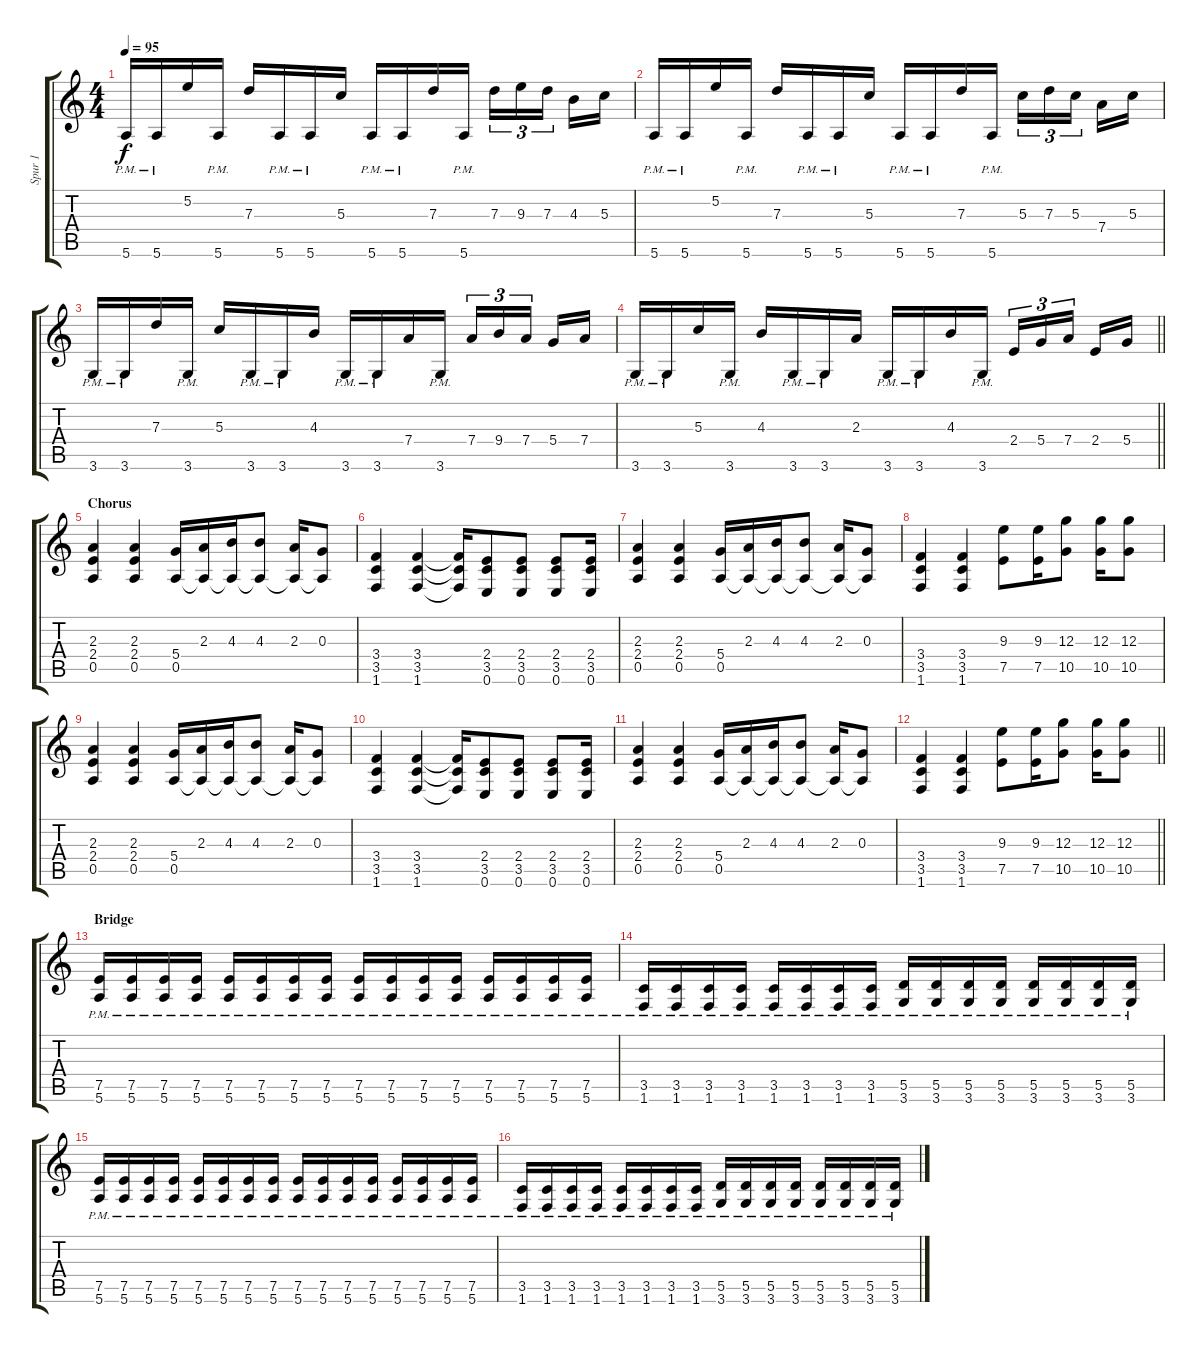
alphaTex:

\track ("Spur 1" "Spur 1") {instrument distortionguitar}
\staff {score tabs}
\tuning (E4 B3 G3 D3 A2 E2) {hide}
\ts (4 4)
\tempo 95
\clef g2
\ks c
5.6{pm}.16{dy f} 5.6{pm}.16 5.2.16 5.6{pm}.16 7.3.16 5.6{pm}.16 5.6{pm}.16 5.3.16 5.6{pm}.16 5.6{pm}.16 7.3.16 5.6{pm}.16 7.3.16{tu (3 2)} 9.3.16{tu (3 2)} 7.3.16{tu (3 2)} 4.3.16 5.3.16 |
5.6{pm}.16 5.6{pm}.16 5.2.16 5.6{pm}.16 7.3.16 5.6{pm}.16 5.6{pm}.16 5.3.16 5.6{pm}.16 5.6{pm}.16 7.3.16 5.6{pm}.16 5.3.16{tu (3 2)} 7.3.16{tu (3 2)} 5.3.16{tu (3 2)} 7.4.16 5.3.16 |
3.6{pm}.16 3.6{pm}.16 7.3.16 3.6{pm}.16 5.3.16 3.6{pm}.16 3.6{pm}.16 4.3.16 3.6{pm}.16 3.6{pm}.16 7.4.16 3.6{pm}.16 7.4.16{tu (3 2)} 9.4.16{tu (3 2)} 7.4.16{tu (3 2)} 5.4.16 7.4.16 |
\barLineRight lightlight
3.6{pm}.16 3.6{pm}.16 5.3.16 3.6{pm}.16 4.3.16 3.6{pm}.16 3.6{pm}.16 2.3.16 3.6{pm}.16 3.6{pm}.16 4.3.16 3.6{pm}.16 2.4.16{tu (3 2)} 5.4.16{tu (3 2)} 7.4.16{tu (3 2)} 2.4.16 5.4.16 |
\section ("" "Chorus")
(2.3 2.4 0.5).4 (2.3 2.4 0.5).4 (5.4 0.5).16 (2.3 0.5{t}).16 (4.3 0.5{t}).16 (4.3 0.5{t}).8 (2.3 0.5{t}).16 (0.3 0.5{t}).8 |
(3.4 3.5 1.6).4 (3.4 3.5 1.6).4 (3.4{t} 3.5{t} 1.6{t}).16 (2.4 3.5 0.6).8 (2.4 3.5 0.6).8 (2.4 3.5 0.6).8 (2.4 3.5 0.6).16 |
(2.3 2.4 0.5).4 (2.3 2.4 0.5).4 (5.4 0.5).16 (2.3 0.5{t}).16 (4.3 0.5{t}).16 (4.3 0.5{t}).8 (2.3 0.5{t}).16 (0.3 0.5{t}).8 |
(3.4 3.5 1.6).4 (3.4 3.5 1.6).4 (9.3 7.5).8 (9.3 7.5).16 (12.3 10.5).8 (12.3 10.5).16 (12.3 10.5).8 |
(2.3 2.4 0.5).4 (2.3 2.4 0.5).4 (5.4 0.5).16 (2.3 0.5{t}).16 (4.3 0.5{t}).16 (4.3 0.5{t}).8 (2.3 0.5{t}).16 (0.3 0.5{t}).8 |
(3.4 3.5 1.6).4 (3.4 3.5 1.6).4 (3.4{t} 3.5{t} 1.6{t}).16 (2.4 3.5 0.6).8 (2.4 3.5 0.6).8 (2.4 3.5 0.6).8 (2.4 3.5 0.6).16 |
(2.3 2.4 0.5).4 (2.3 2.4 0.5).4 (5.4 0.5).16 (2.3 0.5{t}).16 (4.3 0.5{t}).16 (4.3 0.5{t}).8 (2.3 0.5{t}).16 (0.3 0.5{t}).8 |
\barLineRight lightlight
(3.4 3.5 1.6).4 (3.4 3.5 1.6).4 (9.3 7.5).8 (9.3 7.5).16 (12.3 10.5).8 (12.3 10.5).16 (12.3 10.5).8 |
\section ("" "Bridge")
(7.5{pm} 5.6{pm}).16 (7.5{pm} 5.6{pm}).16 (7.5{pm} 5.6{pm}).16 (7.5{pm} 5.6{pm}).16 (7.5{pm} 5.6{pm}).16 (7.5{pm} 5.6{pm}).16 (7.5{pm} 5.6{pm}).16 (7.5{pm} 5.6{pm}).16 (7.5{pm} 5.6{pm}).16 (7.5{pm} 5.6{pm}).16 (7.5{pm} 5.6{pm}).16 (7.5{pm} 5.6{pm}).16 (7.5{pm} 5.6{pm}).16 (7.5{pm} 5.6{pm}).16 (7.5{pm} 5.6{pm}).16 (7.5{pm} 5.6{pm}).16 |
(3.5{pm} 1.6{pm}).16 (3.5{pm} 1.6{pm}).16 (3.5{pm} 1.6{pm}).16 (3.5{pm} 1.6{pm}).16 (3.5{pm} 1.6{pm}).16 (3.5{pm} 1.6{pm}).16 (3.5{pm} 1.6{pm}).16 (3.5{pm} 1.6{pm}).16 (5.5{pm} 3.6{pm}).16 (5.5{pm} 3.6{pm}).16 (5.5{pm} 3.6{pm}).16 (5.5{pm} 3.6{pm}).16 (5.5{pm} 3.6{pm}).16 (5.5{pm} 3.6{pm}).16 (5.5{pm} 3.6{pm}).16 (5.5{pm} 3.6{pm}).16 |
(7.5{pm} 5.6{pm}).16 (7.5{pm} 5.6{pm}).16 (7.5{pm} 5.6{pm}).16 (7.5{pm} 5.6{pm}).16 (7.5{pm} 5.6{pm}).16 (7.5{pm} 5.6{pm}).16 (7.5{pm} 5.6{pm}).16 (7.5{pm} 5.6{pm}).16 (7.5{pm} 5.6{pm}).16 (7.5{pm} 5.6{pm}).16 (7.5{pm} 5.6{pm}).16 (7.5{pm} 5.6{pm}).16 (7.5{pm} 5.6{pm}).16 (7.5{pm} 5.6{pm}).16 (7.5{pm} 5.6{pm}).16 (7.5{pm} 5.6{pm}).16 |
(3.5{pm} 1.6{pm}).16 (3.5{pm} 1.6{pm}).16 (3.5{pm} 1.6{pm}).16 (3.5{pm} 1.6{pm}).16 (3.5{pm} 1.6{pm}).16 (3.5{pm} 1.6{pm}).16 (3.5{pm} 1.6{pm}).16 (3.5{pm} 1.6{pm}).16 (5.5{pm} 3.6{pm}).16 (5.5{pm} 3.6{pm}).16 (5.5{pm} 3.6{pm}).16 (5.5{pm} 3.6{pm}).16 (5.5{pm} 3.6{pm}).16 (5.5{pm} 3.6{pm}).16 (5.5{pm} 3.6{pm}).16 (5.5{pm} 3.6{pm}).16
